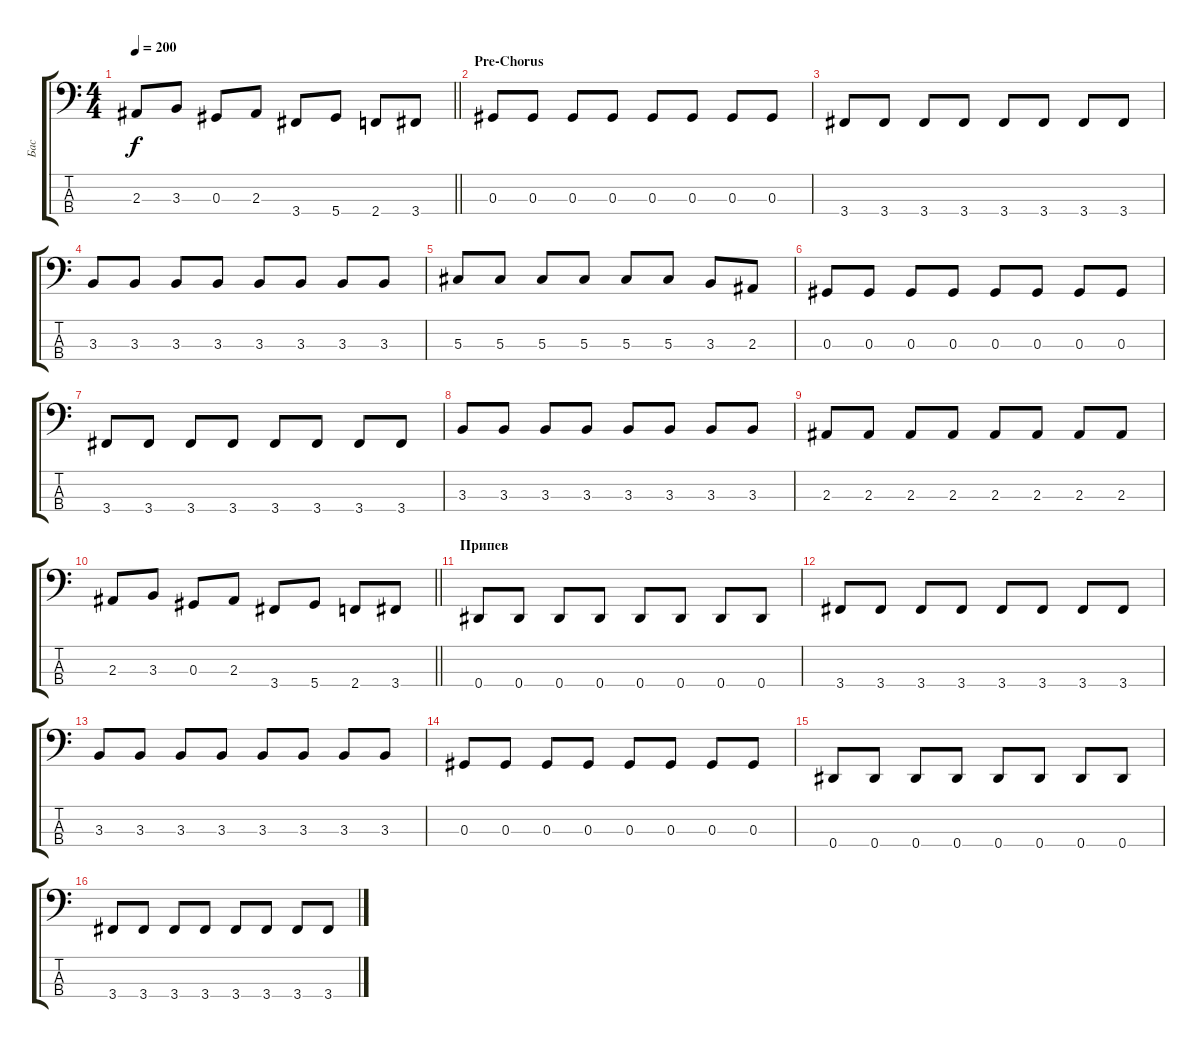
\track ("Бас" "Бас") {instrument electricbassfinger}
\staff {score tabs}
\tuning (Gb2 Db2 Ab1 Eb1) {hide}
\ts (4 4)
\tempo 200
\clef f4
\barLineRight lightlight
\ks c
2.3.8{dy f} 3.3.8 0.3.8 2.3.8 3.4.8 5.4.8 2.4.8 3.4.8 |
\section ("" "Pre-Chorus")
0.3.8 0.3.8 0.3.8 0.3.8 0.3.8 0.3.8 0.3.8 0.3.8 |
3.4.8 3.4.8 3.4.8 3.4.8 3.4.8 3.4.8 3.4.8 3.4.8 |
3.3.8 3.3.8 3.3.8 3.3.8 3.3.8 3.3.8 3.3.8 3.3.8 |
5.3.8 5.3.8 5.3.8 5.3.8 5.3.8 5.3.8 3.3.8 2.3.8 |
0.3.8 0.3.8 0.3.8 0.3.8 0.3.8 0.3.8 0.3.8 0.3.8 |
3.4.8 3.4.8 3.4.8 3.4.8 3.4.8 3.4.8 3.4.8 3.4.8 |
3.3.8 3.3.8 3.3.8 3.3.8 3.3.8 3.3.8 3.3.8 3.3.8 |
2.3.8 2.3.8 2.3.8 2.3.8 2.3.8 2.3.8 2.3.8 2.3.8 |
\barLineRight lightlight
2.3.8 3.3.8 0.3.8 2.3.8 3.4.8 5.4.8 2.4.8 3.4.8 |
\section ("" "Припев")
0.4.8 0.4.8 0.4.8 0.4.8 0.4.8 0.4.8 0.4.8 0.4.8 |
3.4.8 3.4.8 3.4.8 3.4.8 3.4.8 3.4.8 3.4.8 3.4.8 |
3.3.8 3.3.8 3.3.8 3.3.8 3.3.8 3.3.8 3.3.8 3.3.8 |
0.3.8 0.3.8 0.3.8 0.3.8 0.3.8 0.3.8 0.3.8 0.3.8 |
0.4.8 0.4.8 0.4.8 0.4.8 0.4.8 0.4.8 0.4.8 0.4.8 |
3.4.8 3.4.8 3.4.8 3.4.8 3.4.8 3.4.8 3.4.8 3.4.8
